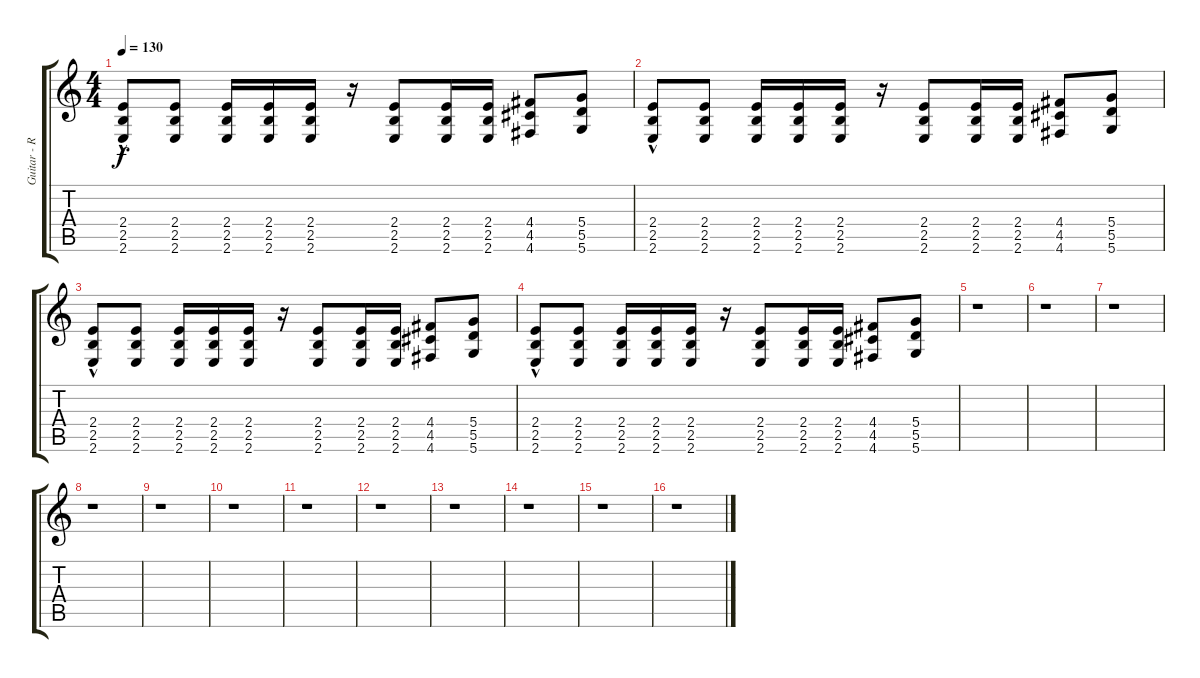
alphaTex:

\track ("Guitar - Richard Kruspe-Bernstein" "Guitar - R") {instrument distortionguitar}
\staff {score tabs}
\tuning (E4 B3 G3 D3 A2 D2) {hide}
\ts (4 4)
\tempo 130
\clef g2
\ks c
(2.4{hac} 2.5{hac} 2.6{hac}).8{dy f} (2.4 2.5 2.6).8 (2.4 2.5 2.6).16 (2.4 2.5 2.6).16 (2.4 2.5 2.6).16 r.16 (2.4 2.5 2.6).8 (2.4 2.5 2.6).16 (2.4 2.5 2.6).16 (4.4 4.5 4.6).8 (5.4 5.5 5.6).8 |
(2.4{hac} 2.5{hac} 2.6{hac}).8 (2.4 2.5 2.6).8 (2.4 2.5 2.6).16 (2.4 2.5 2.6).16 (2.4 2.5 2.6).16 r.16 (2.4 2.5 2.6).8 (2.4 2.5 2.6).16 (2.4 2.5 2.6).16 (4.4 4.5 4.6).8 (5.4 5.5 5.6).8 |
(2.4{hac} 2.5{hac} 2.6{hac}).8 (2.4 2.5 2.6).8 (2.4 2.5 2.6).16 (2.4 2.5 2.6).16 (2.4 2.5 2.6).16 r.16 (2.4 2.5 2.6).8 (2.4 2.5 2.6).16 (2.4 2.5 2.6).16 (4.4 4.5 4.6).8 (5.4 5.5 5.6).8 |
(2.4{hac} 2.5{hac} 2.6{hac}).8 (2.4 2.5 2.6).8 (2.4 2.5 2.6).16 (2.4 2.5 2.6).16 (2.4 2.5 2.6).16 r.16 (2.4 2.5 2.6).8 (2.4 2.5 2.6).16 (2.4 2.5 2.6).16 (4.4 4.5 4.6).8 (5.4 5.5 5.6).8 |
r.1 |
r.1 |
r.1 |
r.1 |
r.1 |
r.1 |
r.1 |
r.1 |
r.1 |
r.1 |
r.1 |
r.1
